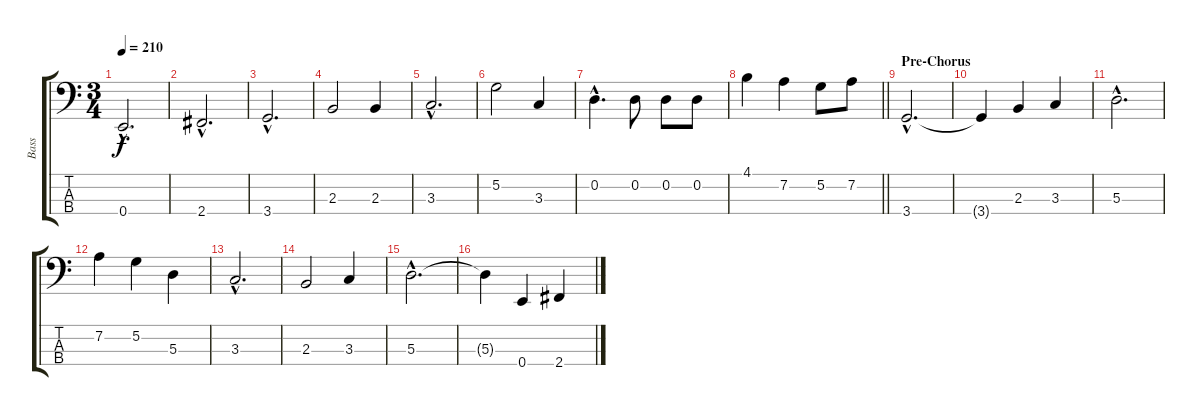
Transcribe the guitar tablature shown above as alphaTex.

\track ("Bass" "Bass") {instrument electricbassfinger}
\staff {score tabs}
\tuning (G2 D2 A1 E1) {hide}
\ts (3 4)
\tempo 210
\clef f4
\ks c
0.4{hac}.2{d dy f} |
2.4{hac}.2{d} |
3.4{hac}.2{d} |
2.3.2 2.3.4 |
3.3{hac}.2{d} |
5.2.2 3.3.4 |
0.2{hac}.4{d} 0.2.8 0.2.8 0.2.8 |
\barLineRight lightlight
4.1.4 7.2.4 5.2.8 7.2.8 |
\section ("" "Pre-Chorus")
3.4{hac}.2{d} |
3.4{t}.4 2.3.4 3.3.4 |
5.3{hac}.2{d} |
7.2.4 5.2.4 5.3.4 |
3.3{hac}.2{d} |
2.3.2 3.3.4 |
5.3{hac}.2{d} |
5.3{t}.4 0.4.4 2.4.4
